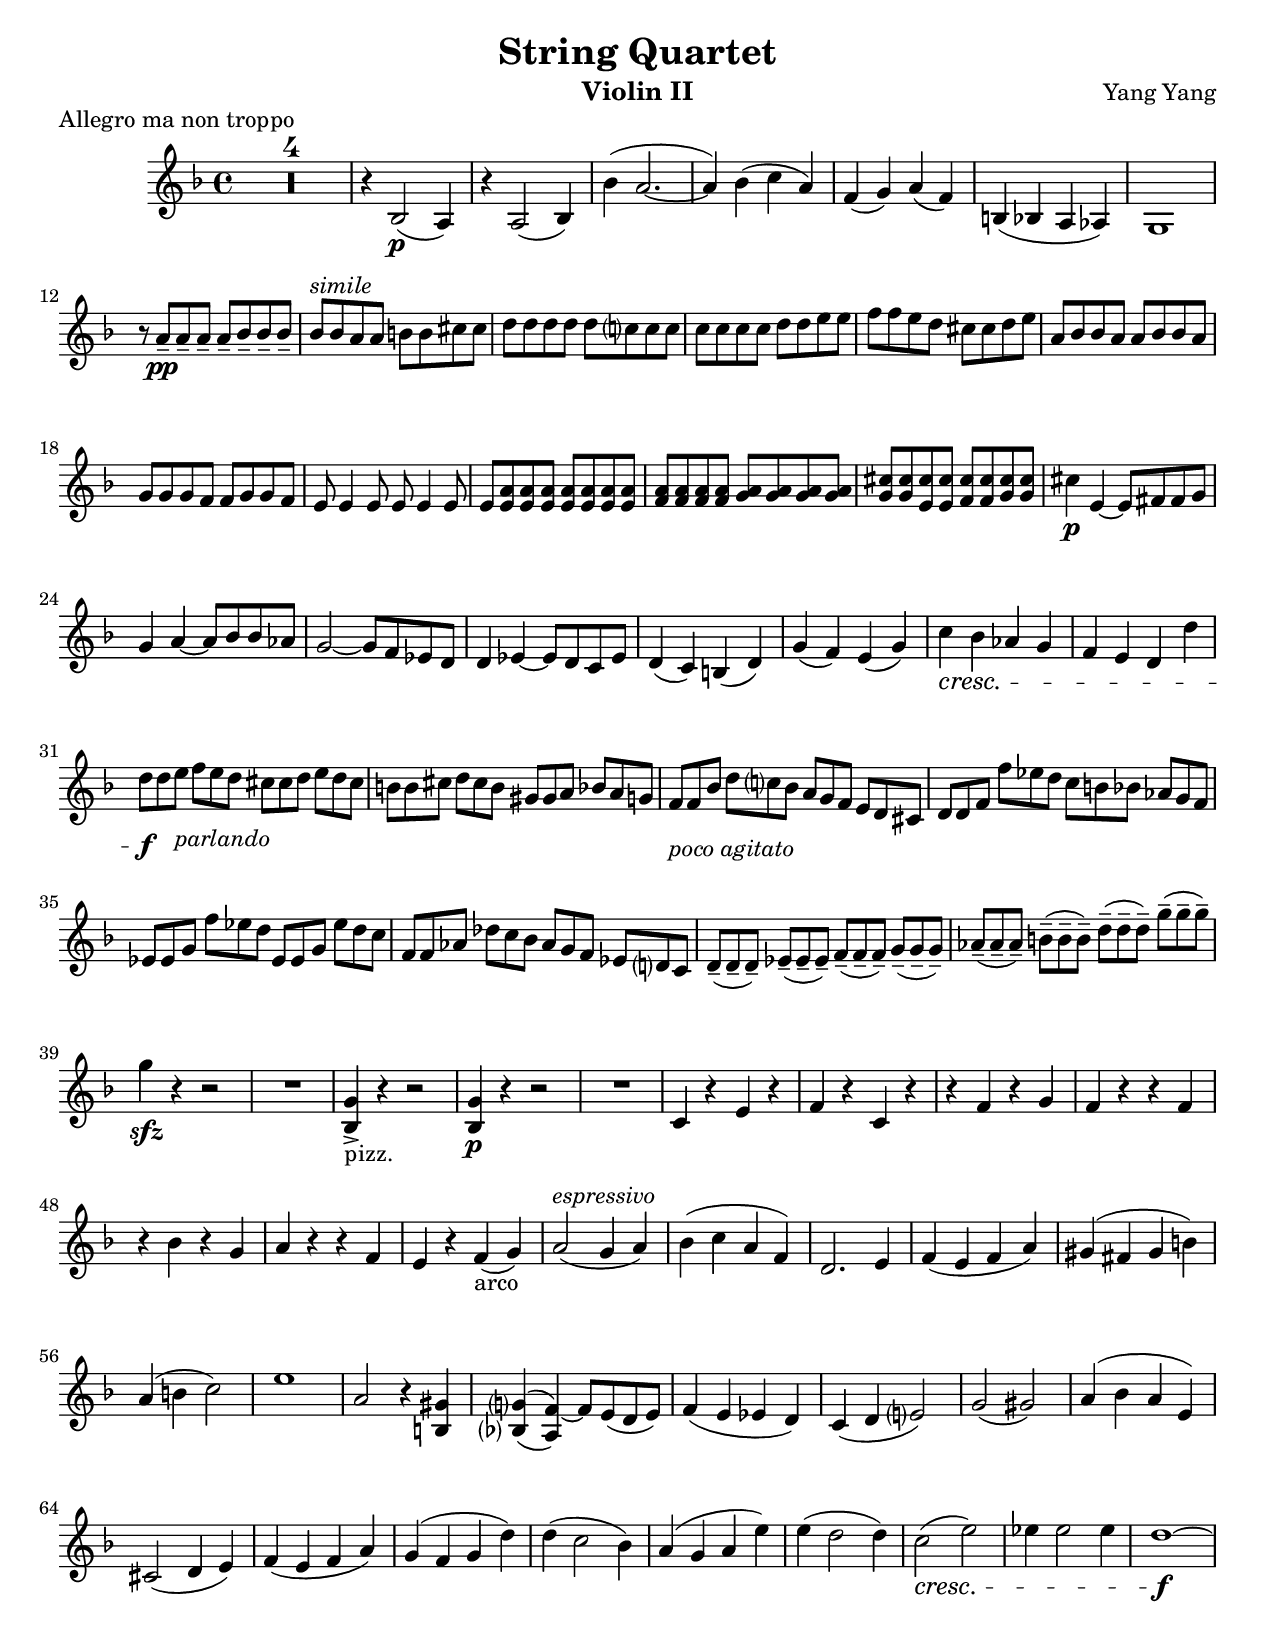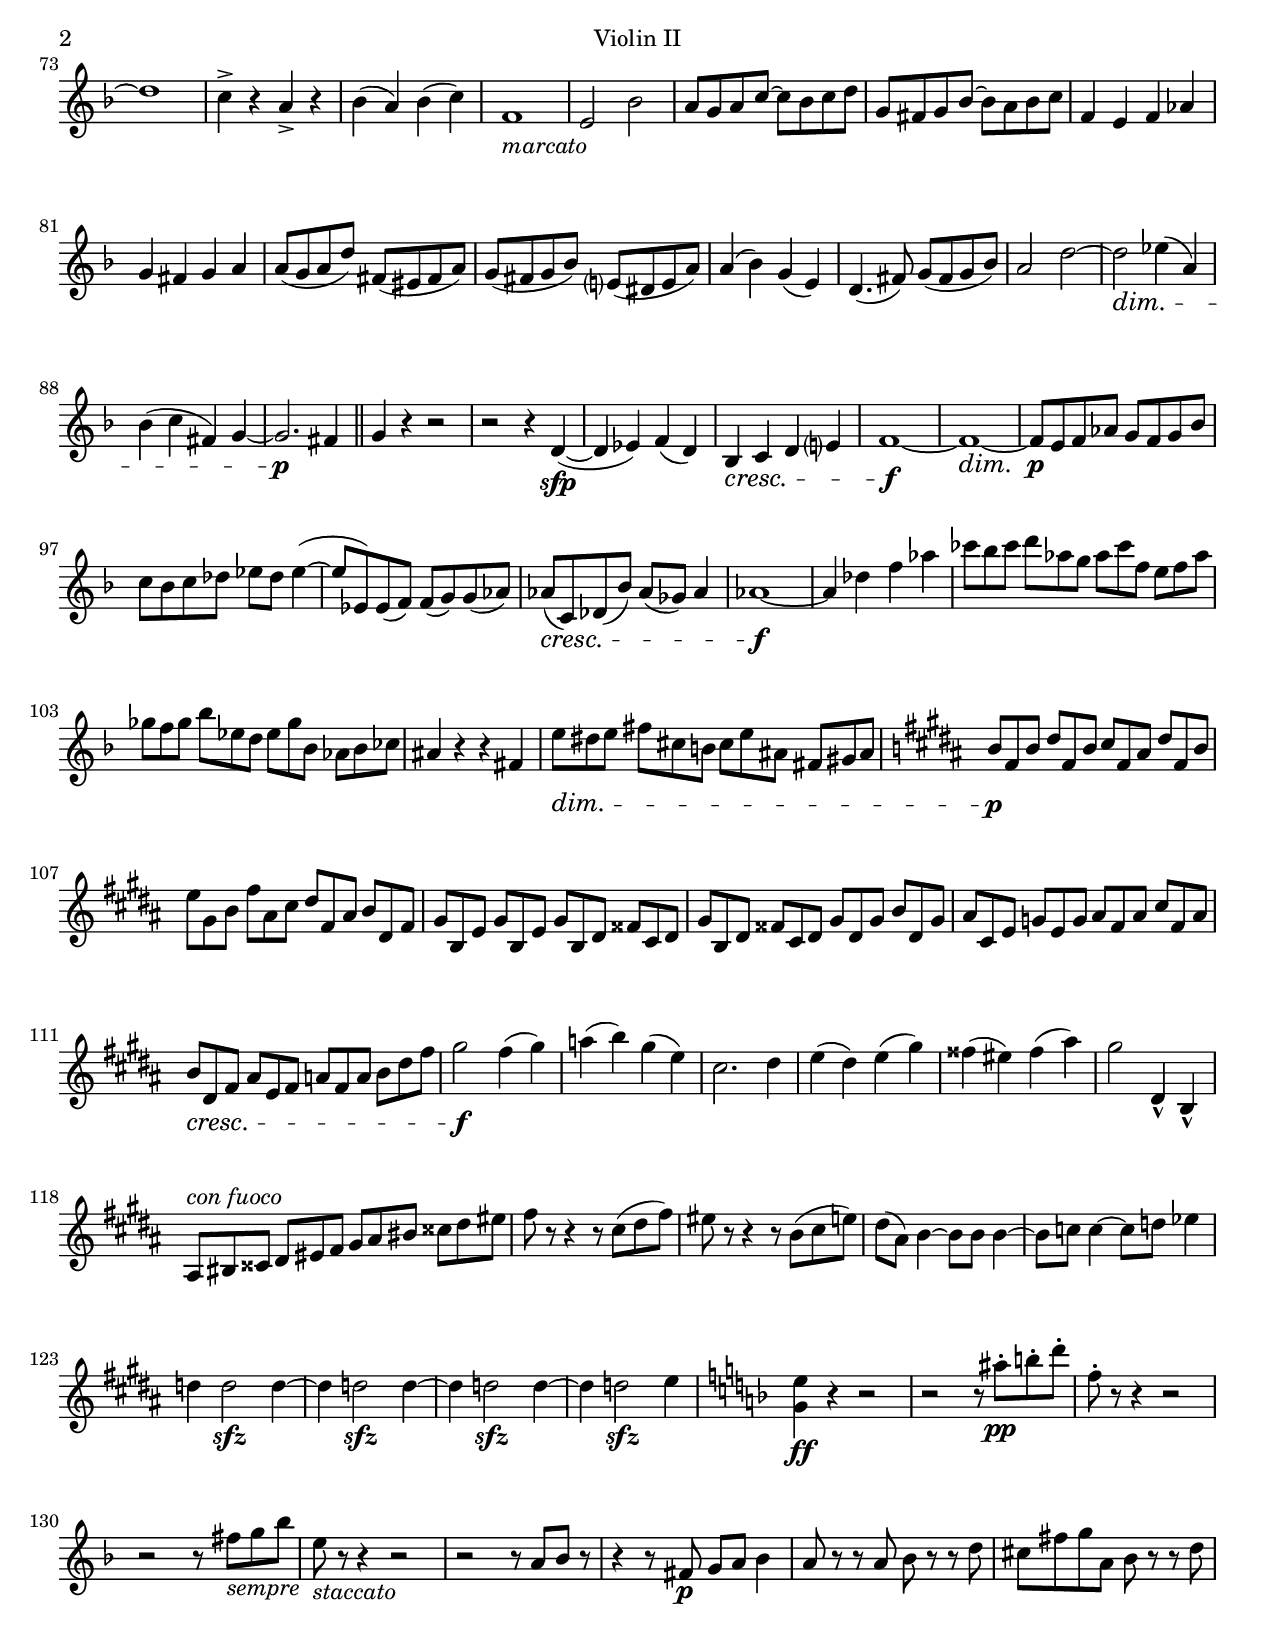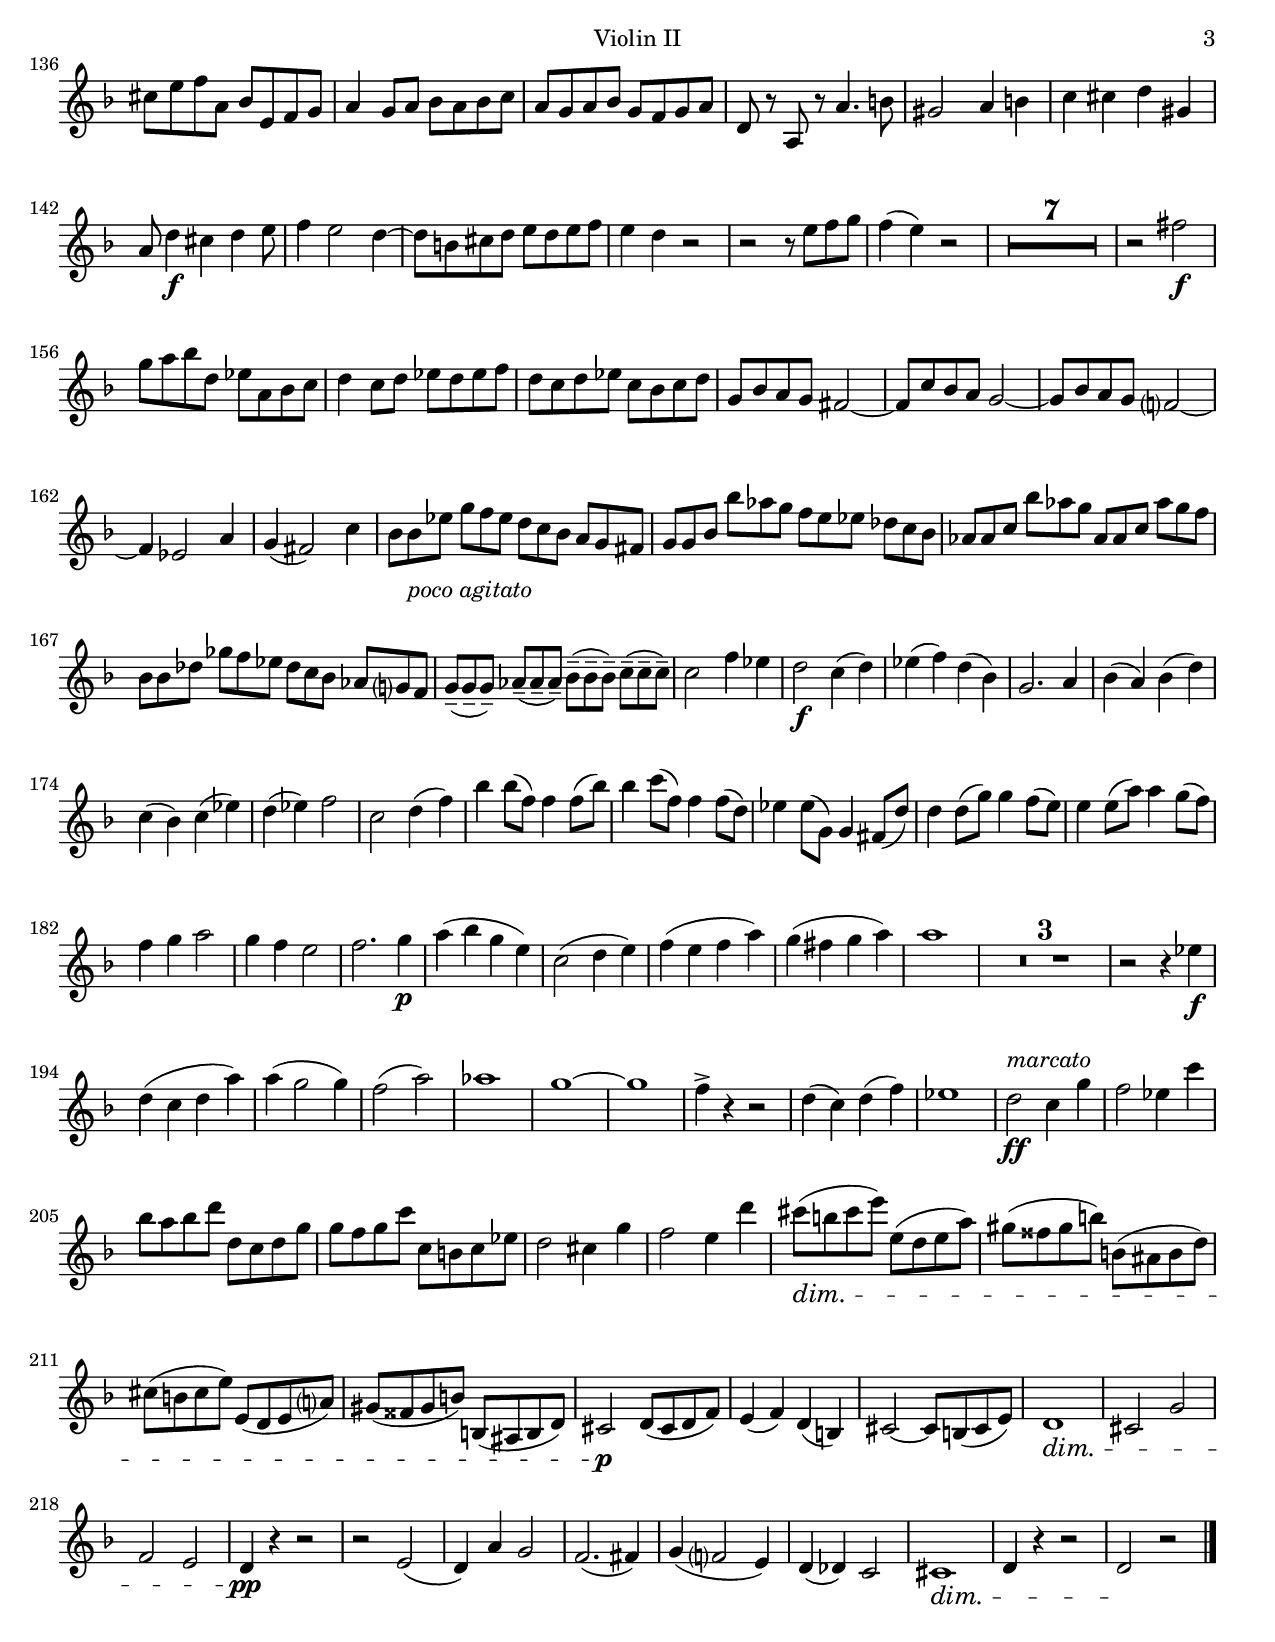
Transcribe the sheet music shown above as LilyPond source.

violinb = \relative c' {
	\override TupletNumber #'transparent = ##t
	\key d \minor
	\set Score.skipBars = ##t
	R1*4 |
	r4 bes2( \p a4) | r a2( bes4) | bes'4( a2.~ | a4) bes( c a) | f( g) a( f) | b,( bes a aes) | g1 |

	r8 a'-- \pp a-- a-- a-- bes-- bes-- bes-- | bes ^\markup{\italic "simile"} bes a a b b cis cis | % theme I-a
	d d d d d c? c c | c c c c d d e e |
	f f e d cis cis d e | a, bes bes a a bes bes a |
	g g g f f g g f | e e4 e8 e e4 e8 | e <a e> <a e> <a e> <a e> <a e> <a e> <a e> |
	<a f> <a f> <a f> <a f> <a g> <a g> <a g> <a g> |
	<cis g> <cis g> <cis e,> <cis e,> <cis f,> <cis f,> <cis g> <cis g> |
	cis4 \p e,~ e8 fis fis g | g4 a~ a8 bes bes aes |
	g2~ g8 f ees d | d4 ees~ ees8 d c ees |
	d4( c) b( d) | g( f) e( g) |
	\setTextCresc c \< bes aes g | f e d d' |
	\times 2/3 {d8 \f d e _\markup{\italic "parlando"}} \times 2/3 {f e d} \times 2/3 {cis cis d} \times 2/3 {e d cis} |
	\times 2/3 {b b cis} \times 2/3 {d cis b} \times 2/3 {gis gis a} \times 2/3 {bes a g} |
	\once \override TextScript #'padding = #1.5
	\times 2/3 {f _\markup{\italic "poco agitato"} f bes} \times 2/3 {d c? bes} \times 2/3 {a g f} \times 2/3 {e d cis} |
	\times 2/3 {d d f} \times 2/3 {f' ees d} \times 2/3 {c b bes} \times 2/3 {aes g f} |
	\times 2/3 {ees ees g} \times 2/3 {f' ees d} \times 2/3 {ees, ees g} \times 2/3 {ees' d c} |
	\times 2/3 {f, f aes} \times 2/3 {des c bes} \times 2/3 {aes g f} \times 2/3 {ees d? c} |
	\times 2/3 {d--( d-- d--)} \times 2/3 {ees--( ees-- ees--)} \times 2/3 {f(-- f-- f--)} \times 2/3 {g(-- g-- g--)} |
	\times 2/3 {aes--( aes-- aes--)} \times 2/3 {b--( b-- b--)} \times 2/3 {d(-- d-- d--)} \times 2/3 {g(-- g-- g--)} |
	g4 \sfz r r2 | R1 | <g, bes,>4 -> -"pizz." r r2 | <g bes,>4 \p r r2 | R1 |

	c,4 r e r | f r c r | r f r g | f r r f | % theme II
	r bes r g | a r r f | e r f( -"arco" g) |
	a2( ^\markup{\italic "espressivo"} g4 a) | bes( c a f) | d2. e4 | f( e f a) |
	gis( fis gis b) | a( b c2) | e1 | a,2 r4 <gis b,> |
	\set doubleSlurs = ##t <g? bes,?> ( <f~ a,> ) f8
	\set doubleSlurs = ##f e( d e) | f4( e ees d) | c( d e?2) | g( gis) |
	a4( bes a e) | cis2( d4 e) | f( e f a) | g( f g d') |
	d( c2 bes4) | a( g a e') | e( d2 d4) |
	\setTextCresc c2( \< e) | ees4 ees2 ees4 | d1~ \f | d |
	c4-> r a-> r | bes( a) bes( c) |

	% closing theme
	\once \override TextScript #'padding = #1.5
	f,1 -\markup{\italic "marcato"} | e2 bes' | a8 g a c~ c bes c d | g, fis g bes~ bes a bes c |
	f,4 e f aes | g fis g a |
	a8( g a d) fis,( eis fis a) | g( fis g bes) e,?( dis e a) |
	a4( bes) g( e) | d4.( fis8) g( fis g bes) | a2 d~ |
	\setTextDim d \> ees4( a,) | bes( c fis,) g~ | g2. \p fis4 \bar "||"

	% development
	g r r2 | r r4 d~( \sfp | d ees) f( d) | \setTextCresc bes \< c d e? |
	f1~ \f | \setTextDim f~ \> |
	f8 \p e f aes g f g bes | c bes c des ees des ees4~( |
	ees8 ees,) ees( f) f( g) g( aes) | \setTextCresc
	aes( \< c,) des( bes') aes( ges) aes4 |
	aes1~ \f | aes4 des f aes |
	\times 2/3 {ces8 bes ces} \times 2/3 {d aes g} \times 2/3 {aes ces f,} \times 2/3 {e f aes} |
	\times 2/3 {ges f ges} \times 2/3 {bes ees, d} \times 2/3 {ees ges bes,} \times 2/3 {aes bes ces} |
	ais4 r r fis | \setTextDim
	\times 2/3 {e'8 \> dis e} \times 2/3 {fis cis b} \times 2/3 {cis e ais,} \times 2/3 {fis gis ais} |

	\key b \major
	\times 2/3 {b8 \p fis b} \times 2/3 {dis fis, b} \times 2/3 {cis fis, ais} \times 2/3 {dis fis, b} |
	\times 2/3 {e gis, b} \times 2/3 {fis' ais, cis} \times 2/3 {dis fis, ais} \times 2/3 {b dis, fis} |
	\times 2/3 {gis b, e} \times 2/3 {gis b, e} \times 2/3 {gis b, dis} \times 2/3 {fisis cis dis} |
	\times 2/3 {gis b, dis} \times 2/3 {fisis cis dis} \times 2/3 {gis dis gis} \times 2/3 {b dis, gis} |
	\times 2/3 {ais cis, e} \times 2/3 {g e g} \times 2/3 {ais fis ais} \times 2/3 {cis fis, ais} |
	\times 2/3 {b \< dis, fis} \times 2/3 {ais e fis} \times 2/3 {a fis a} \times 2/3 {b dis fis} |
	gis2 \f fis4( gis) | a( b) gis( e) | cis2. dis4 |
	e( dis) e( gis) | fisis( eis) fisis( ais) | gis2 dis,4-^ b-^ |
	\times 2/3 {ais8 ^\markup{\italic "con fuoco"} bis cisis} \times 2/3 {dis eis fis} \times 2/3 {gis ais bis} \times 2/3 {cisis dis eis} |
	fis8 r r4 r8 cis( dis fis) | eis r r4 r8 b( cis e) |
	dis( ais) b4~ b8 b b4~ | b8 c c4~ c8 d ees4 |
	d4 d2 \sfz d4~ | d d2 \sfz d4~ | d d2 \sfz d4~ | d d2 \sfz e4 |

	\key d \minor
	<e g,> \ff r r2 |
	r r8 ais-. \pp b-. d-. | f,-. r r4 r2 |
	r r8 fis -\markup{\italic "sempre"} g bes |
	e, -\markup{\italic "staccato"} r r4 r2 |
	r r8 a, bes r | r4 r8 fis \p g a bes4 |
	a8 r r a bes r r d | cis fis g a, bes r r d | cis
	e f a, bes e, f g | a4 g8 a bes a bes c | a g a bes g f g a |
	d, r a r a'4. b8 | gis2 a4 b | c cis d gis, | a8 d4 \f cis d e8 |

	% recap
	f4 e2 d4~ | d8 b cis d e d e f | e4 d r2 | r r8 e f g | f4( e) r2 |
	R1*7 | r2 fis \f | g8
	a bes d, ees a, bes c | d4 c8 d ees d ees f | d c d ees c bes c d | % triple
	g, bes a g fis2~ | fis8 c' bes a g2~ | g8 bes a g f?2~ |
	f4 ees2 a4 | g( fis2) c'4 |

	\times 2/3 {bes8 bes -\markup{\italic "poco agitato"} ees} \times 2/3 {g f ees} \times 2/3 {d c bes} \times 2/3 {a g fis} | % bridge
	\times 2/3 {g g bes} \times 2/3 {bes' aes g} \times 2/3 {f e ees} \times 2/3 {des c bes} |
	\times 2/3 {aes aes c} \times 2/3 {bes' aes g} \times 2/3 {aes, aes c} \times 2/3 {aes' g f} |
	\times 2/3 {bes, bes des} \times 2/3 {ges f ees} \times 2/3 {des c bes} \times 2/3 {aes g? f} |
	\times 2/3 {g(-- g-- g--)} \times 2/3 {aes(-- aes-- aes--)} \times 2/3 {bes(-- bes-- bes--)} \times 2/3 {c--( c-- c--)} |
	c2 f4 ees |

	% theme ii
	d2 \f c4( d) | ees( f) d( bes) | g2. a4 |
	bes( a) bes( d) | c( bes) c( ees) | d( ees) f2 | c d4( f) |
	bes4 bes8( f) f4 f8( bes) | bes4 c8( f,) f4 f8( d) | ees4 ees8( g,) g4 fis8( d') |
	d4 d8( g) g4 f8( e) | e4 e8( a) a4 g8( f) | f4 g a2 | g4 f e2 | f2. g4 \p |

	a4( bes g e) | c2( d4 e) | f( e f a) | g( fis g a) | a1 |
	R1*3 | r2 r4 ees \f |
	d( c d a') | a( g2 g4) | f2( a) | aes1 | g~ | g |
	f4-> r r2 | d4( c) d( f) | ees1 |

	% closing theme
	\once \override TextScript #'padding = #2.0
	d2 \ff ^\markup{\italic "marcato"} c4 g' | f2 ees4 c' | bes8 a bes d d, c d g | g f g c c, b c ees |
	d2 cis4 g' | f2 e4 d' | \setTextDim
	cis8( \> b cis e) e,( d e a) | gis( fisis gis b) b,( ais b d) |
	cis8(    b cis e) e,( d e a?) | gis( fisis gis b) b,( ais b d) |
	cis2 \p d8( cis d f) | e4( f) d( b) | cis2~ cis8 b( cis e) |
	\setTextDim d1 \> | cis2 g' | f e |

	% coda
	d4 \pp r r2 | r e( | d4) a' g2 | f2.( fis4) | g( f?2 e4) | d( des) c2 | cis1 \> | d4 r r2 | d2 \! r \bar "|."
}


\header {
	title = "String Quartet"
	piece = "Allegro ma non troppo"
	composer = "Yang Yang"
	instrument = "Violin II"
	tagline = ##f
}
\paper {
	ragged-last-bottom = false
	#(set-paper-size "letter")
}

{
	\override MultiMeasureRest #'expand-limit = 4
	\set Score.skipBars = ##t
	\time 4/4
	\override TupletNumber #'transparent = ##t
	\violinb
}

\version "2.10.4"
